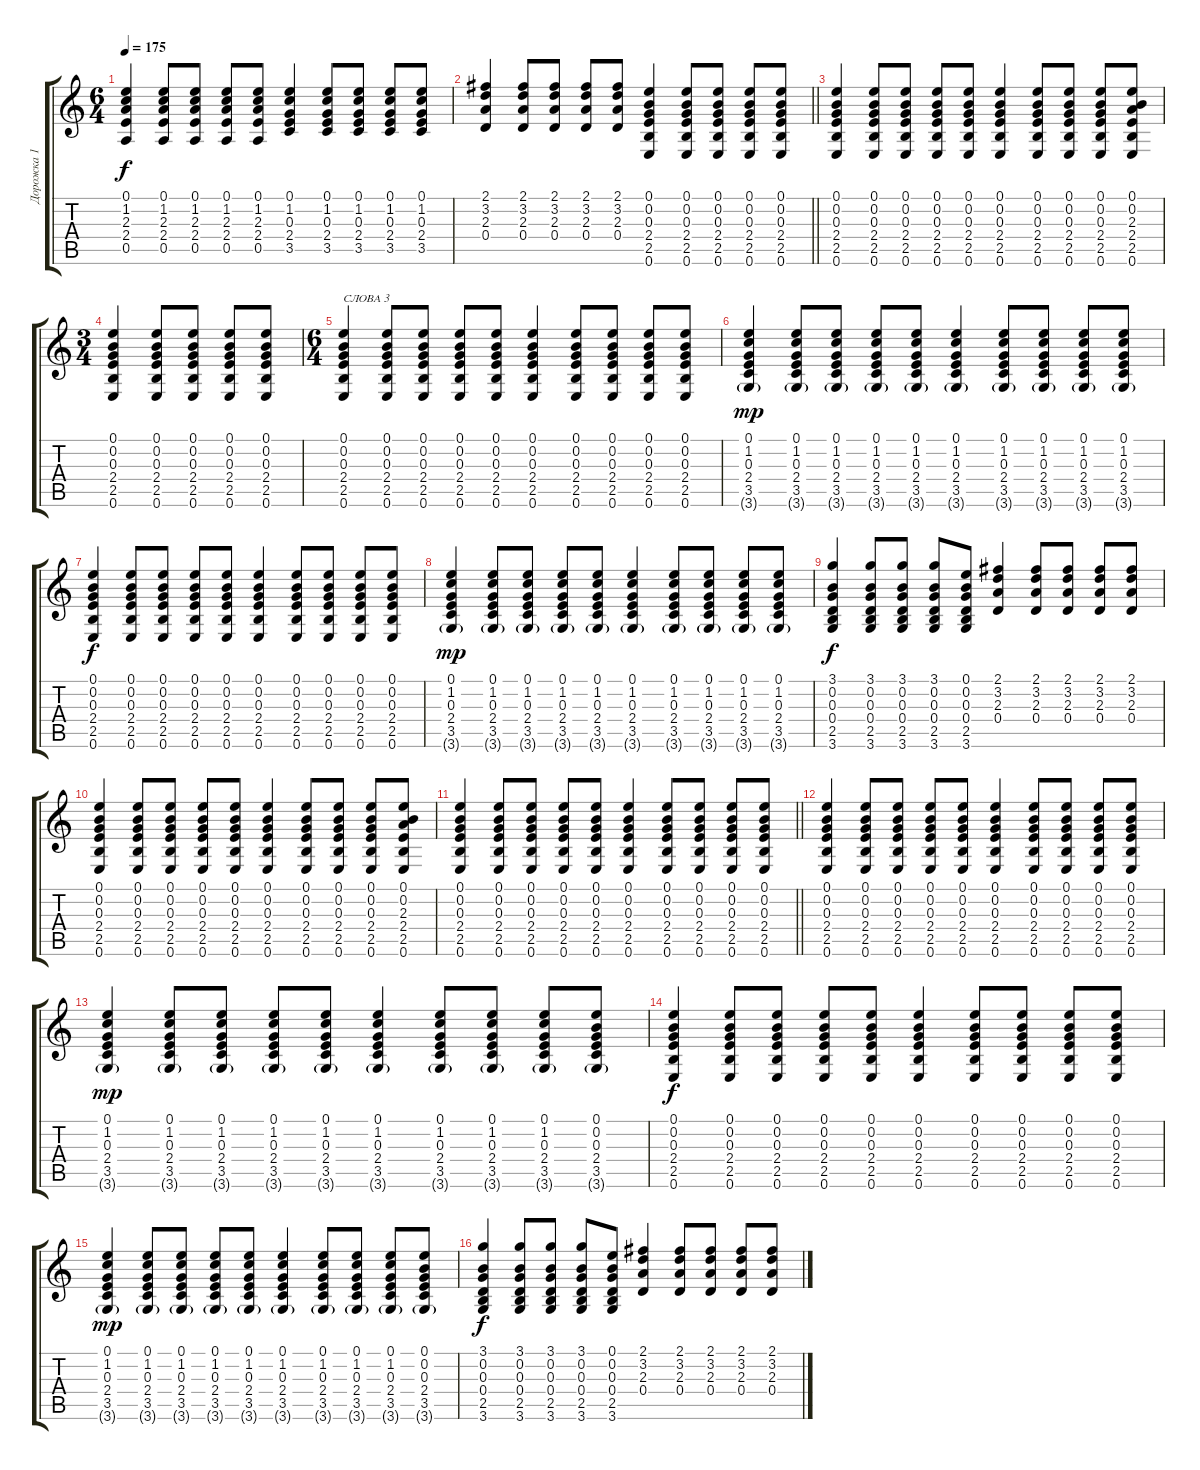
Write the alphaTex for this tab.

\track ("Дорожка 1" "Дорожка 1") {instrument acousticguitarsteel}
\staff {score tabs}
\tuning (E4 B3 G3 D3 A2 E2) {hide}
\ts (6 4)
\tempo 175
\clef g2
\ks c
(0.1 1.2 2.3 2.4 0.5).4{dy f} (0.1 1.2 2.3 2.4 0.5).8 (0.1 1.2 2.3 2.4 0.5).8 (0.1 1.2 2.3 2.4 0.5).8 (0.1 1.2 2.3 2.4 0.5).8 (0.1 1.2 0.3 2.4 3.5).4 (0.1 1.2 0.3 2.4 3.5).8 (0.1 1.2 0.3 2.4 3.5).8 (0.1 1.2 0.3 2.4 3.5).8 (0.1 1.2 0.3 2.4 3.5).8 |
\barLineRight lightlight
(2.1 3.2 2.3 0.4).4 (2.1 3.2 2.3 0.4).8 (2.1 3.2 2.3 0.4).8 (2.1 3.2 2.3 0.4).8 (2.1 3.2 2.3 0.4).8 (0.1 0.2 0.3 2.4 2.5 0.6).4 (0.1 0.2 0.3 2.4 2.5 0.6).8 (0.1 0.2 0.3 2.4 2.5 0.6).8 (0.1 0.2 0.3 2.4 2.5 0.6).8 (0.1 0.2 0.3 2.4 2.5 0.6).8 |
(0.1 0.2 0.3 2.4 2.5 0.6).4 (0.1 0.2 0.3 2.4 2.5 0.6).8 (0.1 0.2 0.3 2.4 2.5 0.6).8 (0.1 0.2 0.3 2.4 2.5 0.6).8 (0.1 0.2 0.3 2.4 2.5 0.6).8 (0.1 0.2 0.3 2.4 2.5 0.6).4 (0.1 0.2 0.3 2.4 2.5 0.6).8 (0.1 0.2 0.3 2.4 2.5 0.6).8 (0.1 0.2 0.3 2.4 2.5 0.6).8 (0.1 0.2 2.3 2.4 2.5 0.6).8 |
\ts (3 4)
(0.1 0.2 0.3 2.4 2.5 0.6).4 (0.1 0.2 0.3 2.4 2.5 0.6).8 (0.1 0.2 0.3 2.4 2.5 0.6).8 (0.1 0.2 0.3 2.4 2.5 0.6).8 (0.1 0.2 0.3 2.4 2.5 0.6).8 |
\ts (6 4)
(0.1 0.2 0.3 2.4 2.5 0.6).4{txt "СЛОВА 3"} (0.1 0.2 0.3 2.4 2.5 0.6).8 (0.1 0.2 0.3 2.4 2.5 0.6).8 (0.1 0.2 0.3 2.4 2.5 0.6).8 (0.1 0.2 0.3 2.4 2.5 0.6).8 (0.1 0.2 0.3 2.4 2.5 0.6).4 (0.1 0.2 0.3 2.4 2.5 0.6).8 (0.1 0.2 0.3 2.4 2.5 0.6).8 (0.1 0.2 0.3 2.4 2.5 0.6).8 (0.1 0.2 0.3 2.4 2.5 0.6).8 |
(0.1 1.2 0.3 2.4 3.5 3.6{g}).4{dy mp} (0.1 1.2 0.3 2.4 3.5 3.6{g}).8 (0.1 1.2 0.3 2.4 3.5 3.6{g}).8 (0.1 1.2 0.3 2.4 3.5 3.6{g}).8 (0.1 1.2 0.3 2.4 3.5 3.6{g}).8 (0.1 1.2 0.3 2.4 3.5 3.6{g}).4 (0.1 1.2 0.3 2.4 3.5 3.6{g}).8 (0.1 1.2 0.3 2.4 3.5 3.6{g}).8 (0.1 1.2 0.3 2.4 3.5 3.6{g}).8 (0.1 1.2 0.3 2.4 3.5 3.6{g}).8 |
(0.1 0.2 0.3 2.4 2.5 0.6).4{dy f} (0.1 0.2 0.3 2.4 2.5 0.6).8 (0.1 0.2 0.3 2.4 2.5 0.6).8 (0.1 0.2 0.3 2.4 2.5 0.6).8 (0.1 0.2 0.3 2.4 2.5 0.6).8 (0.1 0.2 0.3 2.4 2.5 0.6).4 (0.1 0.2 0.3 2.4 2.5 0.6).8 (0.1 0.2 0.3 2.4 2.5 0.6).8 (0.1 0.2 0.3 2.4 2.5 0.6).8 (0.1 0.2 0.3 2.4 2.5 0.6).8 |
(0.1 1.2 0.3 2.4 3.5 3.6{g}).4{dy mp} (0.1 1.2 0.3 2.4 3.5 3.6{g}).8 (0.1 1.2 0.3 2.4 3.5 3.6{g}).8 (0.1 1.2 0.3 2.4 3.5 3.6{g}).8 (0.1 1.2 0.3 2.4 3.5 3.6{g}).8 (0.1 1.2 0.3 2.4 3.5 3.6{g}).4 (0.1 1.2 0.3 2.4 3.5 3.6{g}).8 (0.1 1.2 0.3 2.4 3.5 3.6{g}).8 (0.1 1.2 0.3 2.4 3.5 3.6{g}).8 (0.1 1.2 0.3 2.4 3.5 3.6{g}).8 |
(3.1 0.2 0.3 0.4 2.5 3.6).4{dy f} (3.1 0.2 0.3 0.4 2.5 3.6).8 (3.1 0.2 0.3 0.4 2.5 3.6).8 (3.1 0.2 0.3 0.4 2.5 3.6).8 (0.1 0.2 0.3 0.4 2.5 3.6).8 (2.1 3.2 2.3 0.4).4 (2.1 3.2 2.3 0.4).8 (2.1 3.2 2.3 0.4).8 (2.1 3.2 2.3 0.4).8 (2.1 3.2 2.3 0.4).8 |
(0.1 0.2 0.3 2.4 2.5 0.6).4 (0.1 0.2 0.3 2.4 2.5 0.6).8 (0.1 0.2 0.3 2.4 2.5 0.6).8 (0.1 0.2 0.3 2.4 2.5 0.6).8 (0.1 0.2 0.3 2.4 2.5 0.6).8 (0.1 0.2 0.3 2.4 2.5 0.6).4 (0.1 0.2 0.3 2.4 2.5 0.6).8 (0.1 0.2 0.3 2.4 2.5 0.6).8 (0.1 0.2 0.3 2.4 2.5 0.6).8 (0.1 0.2 2.3 2.4 2.5 0.6).8 |
\barLineRight lightlight
(0.1 0.2 0.3 2.4 2.5 0.6).4 (0.1 0.2 0.3 2.4 2.5 0.6).8 (0.1 0.2 0.3 2.4 2.5 0.6).8 (0.1 0.2 0.3 2.4 2.5 0.6).8 (0.1 0.2 0.3 2.4 2.5 0.6).8 (0.1 0.2 0.3 2.4 2.5 0.6).4 (0.1 0.2 0.3 2.4 2.5 0.6).8 (0.1 0.2 0.3 2.4 2.5 0.6).8 (0.1 0.2 0.3 2.4 2.5 0.6).8 (0.1 0.2 0.3 2.4 2.5 0.6).8 |
(0.1 0.2 0.3 2.4 2.5 0.6).4 (0.1 0.2 0.3 2.4 2.5 0.6).8 (0.1 0.2 0.3 2.4 2.5 0.6).8 (0.1 0.2 0.3 2.4 2.5 0.6).8 (0.1 0.2 0.3 2.4 2.5 0.6).8 (0.1 0.2 0.3 2.4 2.5 0.6).4 (0.1 0.2 0.3 2.4 2.5 0.6).8 (0.1 0.2 0.3 2.4 2.5 0.6).8 (0.1 0.2 0.3 2.4 2.5 0.6).8 (0.1 0.2 0.3 2.4 2.5 0.6).8 |
(0.1 1.2 0.3 2.4 3.5 3.6{g}).4{dy mp} (0.1 1.2 0.3 2.4 3.5 3.6{g}).8 (0.1 1.2 0.3 2.4 3.5 3.6{g}).8 (0.1 1.2 0.3 2.4 3.5 3.6{g}).8 (0.1 1.2 0.3 2.4 3.5 3.6{g}).8 (0.1 1.2 0.3 2.4 3.5 3.6{g}).4 (0.1 1.2 0.3 2.4 3.5 3.6{g}).8 (0.1 1.2 0.3 2.4 3.5 3.6{g}).8 (0.1 1.2 0.3 2.4 3.5 3.6{g}).8 (0.1 0.2 0.3 2.4 3.5 3.6{g}).8 |
(0.1 0.2 0.3 2.4 2.5 0.6).4{dy f} (0.1 0.2 0.3 2.4 2.5 0.6).8 (0.1 0.2 0.3 2.4 2.5 0.6).8 (0.1 0.2 0.3 2.4 2.5 0.6).8 (0.1 0.2 0.3 2.4 2.5 0.6).8 (0.1 0.2 0.3 2.4 2.5 0.6).4 (0.1 0.2 0.3 2.4 2.5 0.6).8 (0.1 0.2 0.3 2.4 2.5 0.6).8 (0.1 0.2 0.3 2.4 2.5 0.6).8 (0.1 0.2 0.3 2.4 2.5 0.6).8 |
(0.1 1.2 0.3 2.4 3.5 3.6{g}).4{dy mp} (0.1 1.2 0.3 2.4 3.5 3.6{g}).8 (0.1 1.2 0.3 2.4 3.5 3.6{g}).8 (0.1 1.2 0.3 2.4 3.5 3.6{g}).8 (0.1 1.2 0.3 2.4 3.5 3.6{g}).8 (0.1 1.2 0.3 2.4 3.5 3.6{g}).4 (0.1 1.2 0.3 2.4 3.5 3.6{g}).8 (0.1 1.2 0.3 2.4 3.5 3.6{g}).8 (0.1 1.2 0.3 2.4 3.5 3.6{g}).8 (0.1 0.2 0.3 2.4 3.5 3.6{g}).8 |
(3.1 0.2 0.3 0.4 2.5 3.6).4{dy f} (3.1 0.2 0.3 0.4 2.5 3.6).8 (3.1 0.2 0.3 0.4 2.5 3.6).8 (3.1 0.2 0.3 0.4 2.5 3.6).8 (0.1 0.2 0.3 0.4 2.5 3.6).8 (2.1 3.2 2.3 0.4).4 (2.1 3.2 2.3 0.4).8 (2.1 3.2 2.3 0.4).8 (2.1 3.2 2.3 0.4).8 (2.1 3.2 2.3 0.4).8
